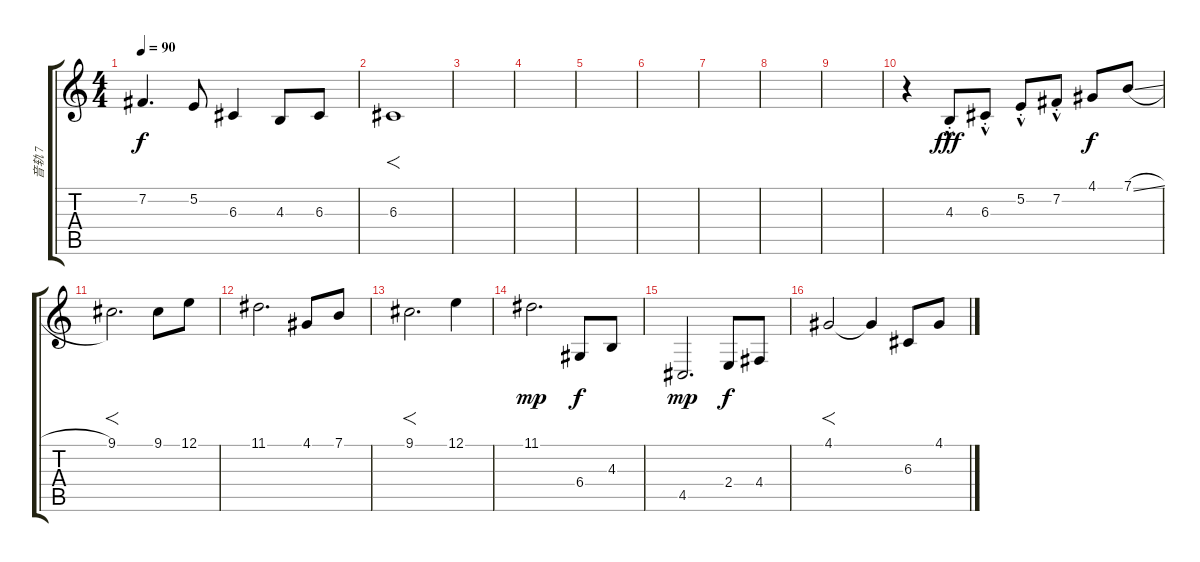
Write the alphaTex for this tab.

\track ("音轨 7" "音轨 7") {instrument stringensemble2}
\staff {score tabs}
\tuning (E4 B3 G3 D3 A2 E2) {hide}
\ts (4 4)
\tempo 90
\clef g2
\ks c
7.2.4{d dy f} 5.2.8 6.3.4 4.3.8 6.3.8 |
6.3.1{f} |
|
|
|
|
|
|
|
r.4 4.3{hac st}.8{dy fff} 6.3{hac st}.8 5.2{hac st}.8 7.2{hac st}.8 4.1.8{dy f} 7.1{sl}.8 |
9.1.2{f d} 9.1.8 12.1.8 |
11.1.2{d} 4.1.8 7.1.8 |
9.1.2{f d} 12.1.4 |
11.1.2{d dy mp} 6.4.8{dy f} 4.3.8 |
4.5.2{d dy mp} 2.4.8{dy f} 4.4.8 |
4.1.2{f} 4.1{t}.4 6.3.8 4.1.8
